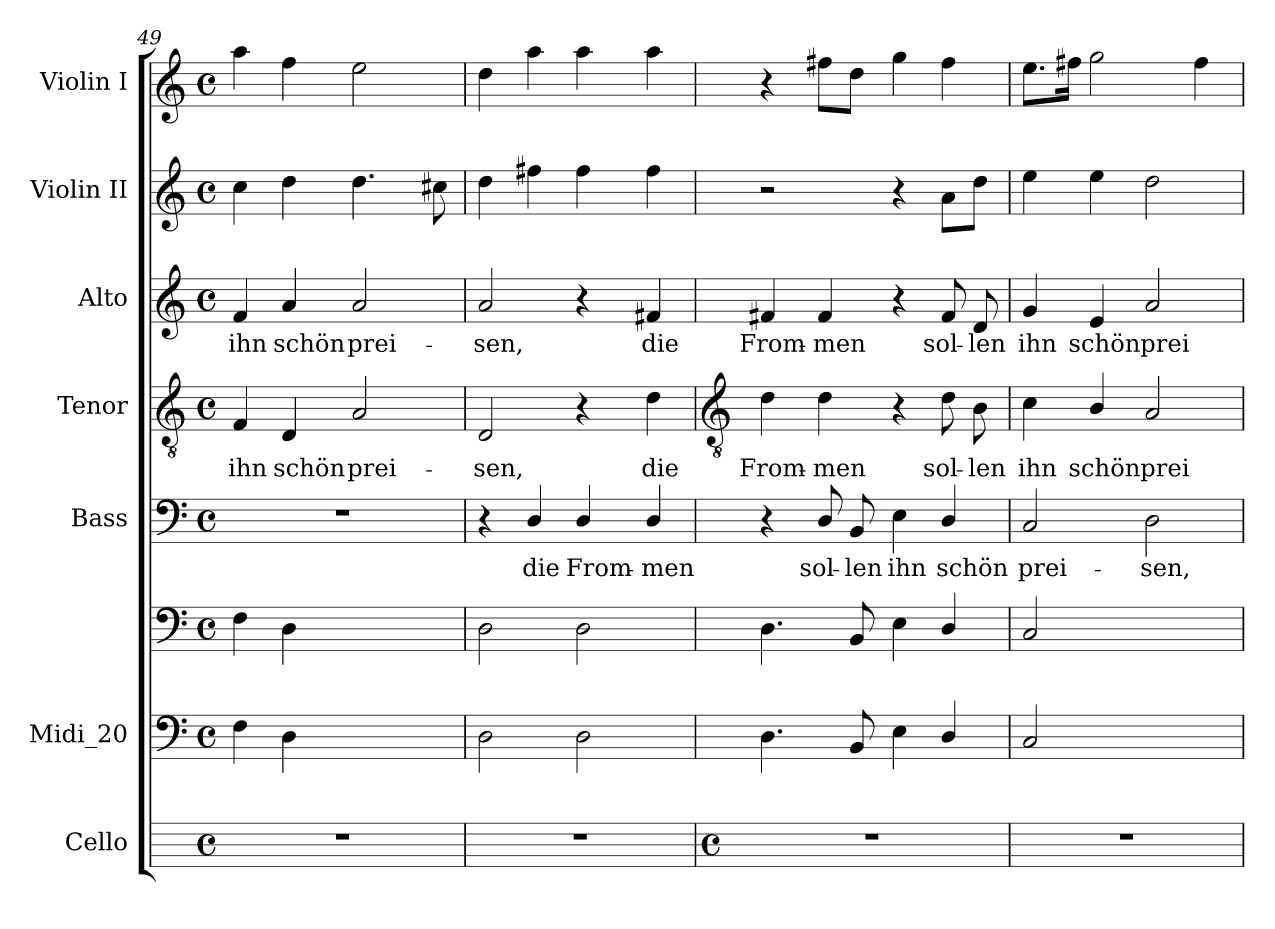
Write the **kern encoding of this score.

**kern	**kern	**text	**kern	**text	**kern	**text	**kern	**text	**kern	**text	**kern	**kern
*part7	*part6	*part6	*part6	*part6	*part5	*part5	*part4	*part4	*part3	*part3	*part2	*part1
*staff8	*staff7	*staff7	*staff6	*staff6	*staff5	*staff5	*staff4	*staff4	*staff3	*staff3	*staff2	*staff1
*I"Cello	*I"Midi_20	*	*	*	*I"Bass	*	*I"Tenor	*	*I"Alto	*	*I"Violin II	*I"Violin I
*	*	*	*	*	*I'B	*	*I'T	*	*I'A	*	*I'Vn II	*I'Vn I
*	*	*	*clefF4	*	*clefF4	*	*clefGv2	*	*clefG2	*	*clefG2	*clefG2
*	*k[]	*	*k[]	*	*k[]	*	*k[]	*	*k[]	*	*k[]	*k[]
*	*C:	*	*C:	*	*C:	*	*C:	*	*C:	*	*C:	*C:
*M4/4	*M4/4	*	*M4/4	*	*M4/4	*	*M4/4	*	*M4/4	*	*M4/4	*M4/4
*met(c)	*met(c)	*	*met(c)	*	*met(c)	*	*met(c)	*	*met(c)	*	*met(c)	*met(c)
=49	=49	=49	=49	=49	=49	=49	=49	=49	=49	=49	=49	=49
!	!	!	!	!	!	!	!	!LO:LY:b	!	!LO:LY:b	!	!
1r	4F	.	4F	.	1r	.	4F	ihn	4f	ihn	4cc	4aa
!	!	!	!	!	!	!	!	!LO:LY:b	!	!LO:LY:b	!	!
.	4D	.	4D	.	.	.	4D	schön	4a	schön	4dd	4ff
!	!	!LO:LY:b	!	!LO:LY:b	!	!	!	!LO:LY:b	!	!LO:LY:b	!	!
.	[4Ayy	4	[4Ayy	4	.	.	2A/	prei-	2a	prei-	4.dd	2ee
.	4Ayy]	.	4Ayy]	.	.	.	.	.	.	.	.	.
.	.	.	.	.	.	.	.	.	.	.	8cc#X	.
=50	=50	=50	=50	=50	=50	=50	=50	=50	=50	=50	=50	=50
!	!	!	!	!	!	!	!	!LO:LY:b	!	!LO:LY:b	!	!
1r	2D	.	2D	.	4r	.	2D	-sen,	2a	-sen,	4dd	4dd
!	!	!	!	!	!	!LO:LY:b	!	!	!	!	!	!
.	.	.	.	.	4D/	die	.	.	.	.	4ff#X	4aa
!	!	!	!	!	!	!LO:LY:b	!	!	!	!	!	!
.	2D	.	2D	.	4D/	From-	4r	.	4r	.	4ff#	4aa
!	!	!	!	!	!	!LO:LY:b	!	!LO:LY:b	!	!LO:LY:b	!	!
.	.	.	.	.	4D/	-men	4d	die	4f#X	die	4ff#	4aa
!!LO:LB:g=z
=51	=51	=51	=51	=51	=51	=51	=51	=51	=51	=51	=51	=51
*	*	*	*	*	*	*	*clefGv2	*	*	*	*	*
*M4/4	*	*	*	*	*	*	*	*	*	*	*	*
*met(c)	*	*	*	*	*	*	*	*	*	*	*	*
!	!	!	!	!	!	!	!	!LO:LY:b	!	!LO:LY:b	!	!
1r	4.D	.	4.D	.	4r	.	4d	From-	4f#X	From-	2r	4r
!	!	!	!	!	!	!LO:LY:b	!	!LO:LY:b	!	!LO:LY:b	!	!
.	.	.	.	.	8D/	sol-	4d	-men	4f#	-men	.	8ff#XL
!	!	!	!	!	!	!LO:LY:b	!	!	!	!	!	!
.	8BB	.	8BB	.	8BB	-len	.	.	.	.	.	8ddJ
!	!	!	!	!	!	!LO:LY:b	!	!	!	!	!	!
.	4E	.	4E	.	4E	ihn	4r	.	4r	.	4r	4gg
!	!	!	!	!	!	!LO:LY:b	!	!LO:LY:b	!	!LO:LY:b	!	!
.	4D/	.	4D/	.	4D/	schön	8d	sol-	8f#	sol-	8aL	4ff#
!	!	!	!	!	!	!	!	!LO:LY:b	!	!LO:LY:b	!	!
.	.	.	.	.	.	.	8B	-len	8d	-len	8ddJ	.
=52	=52	=52	=52	=52	=52	=52	=52	=52	=52	=52	=52	=52
!	!	!	!	!	!	!LO:LY:b	!	!LO:LY:b	!	!LO:LY:b	!	!
1r	2C	.	2C	.	2C	prei-	4c	ihn	4g	ihn	4ee	8.eeL
.	.	.	.	.	.	.	.	.	.	.	.	16ff#XJ
!	!	!	!	!	!	!	!	!LO:LY:b	!	!LO:LY:b	!	!
.	.	.	.	.	.	.	4B/	schön	4e	schön	4ee	2gg
!	!	!LO:LY:b	!	!LO:LY:b	!	!LO:LY:b	!	!LO:LY:b	!	!LO:LY:b	!	!
.	[4Dyy	4	[4Dyy	4	2D	-sen,	2A	prei-	2a	prei-	2dd	.
.	4Dyy]	.	4Dyy]	.	.	.	.	.	.	.	.	4ff#
=	=	=	=	=	=	=	=	=	=	=	=	=
*-	*-	*-	*-	*-	*-	*-	*-	*-	*-	*-	*-	*-
